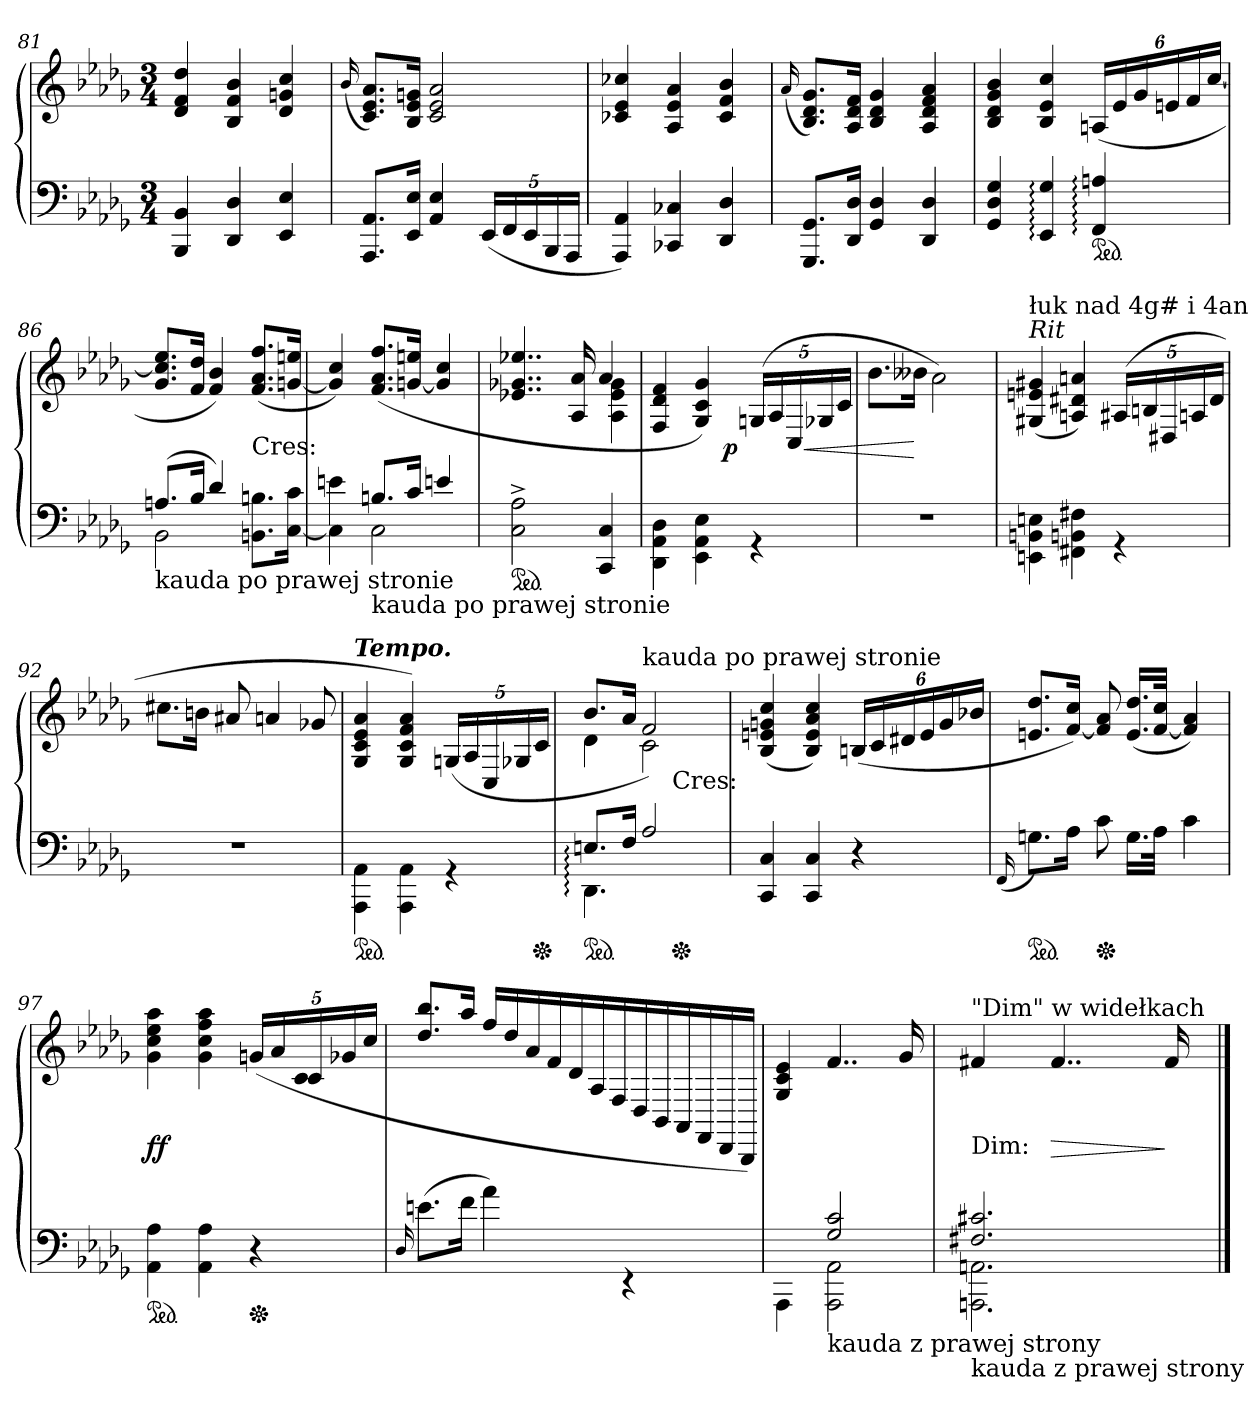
**kern	**kern	**dynam
*part1	*part1	*part1
*staff2	*staff1	*staff1/2
*clefF4	*clefG2	*
*k[b-e-a-d-g-]	*k[b-e-a-d-g-]	*
*M3/4	*M3/4	*
=81	=81	=81
4BBB- 4BB-	4d- 4f 4dd-	.
4DD- 4D-	4B- 4f 4b-	.
4EE- 4E-	4d- 4gn 4cc	.
=82	=82	=82
.	(>16qqb-/	.
8.AAA- 8.AA-L	8.c 8.e- 8.a-L)	.
16EE- 16E-Jk	16B- 16e- 16gnJk	.
4AA- 4E-	2c 2e- 2a-	.
(>20EE-LL	.	.
20FF	.	.
20EE-	.	.
20BBB-	.	.
20AAA-JJ	.	.
=83	=83	=83
4AAA- 4AA-)	4c-X 4e- 4cc-X	.
4CC-X 4C-X	4A- 4e- 4a-	.
4DD- 4D-	4c- 4f 4b-	.
=84	=84	=84
.	(<16qqa-/	.
8.GGG- 8.GG-L	8.B- 8.d- 8.g-L)	.
16DD- 16D-Jk	16A- 16d- 16fJk	.
4GG- 4D-	4B- 4d- 4g-	.
4DD- 4D-	4A- 4d- 4f 4a-	.
=85	=85	=85
4GG-/ 4D-/ 4G-/	4B- 4d- 4g- 4b-	.
4EE-:/ 4G-:/	4B- 4e- 4cc	.
*ped	*	*
4FF:/ 4An:/	(>24AnLL	.
.	24e-/	.
.	24g-/	.
.	24en/	.
.	24f	.
.	[24cc/JJ	.
=86	=86	=86
*^	*	*
!LO:TX:b:t=kauda po prawej stronie	!	!	!
(>8.AnL	2BB-	8.g-/ 8.cc]/ 8.ee-/L	.
16B-Jk	.	16f 16dd-Jk	.
4d-)	.	4f 4b-)	.
!	!	!LO:TX:c:t=Cres&colon;	!
4ryy	8.BBn 8.BnL	(>8.f/ 8.a-/ 8.ff/L	.
.	[16C 16cJk	[16gn 16eenJk	.
=87	=87	=87	=87
4en\	4C]	4gn] 4cc)	.
!LO:TX:b:t=kauda po prawej stronie	!	!	!
8.BnL	2C	(>8.f/ 8.a-/ 8.ff/L	.
16cJk	.	[16gn 16eenJk	.
4en/	.	4g] 4cc	.
*v	*v	*	*
=88	=88	=88
*	*^	*
!LO:TX:b:t=kauda po prawej stronie	!	!	!
*ped	*	*	*
2C^> 2A-^>	4..e-X 4..g-X 4..ee-X	2ryy	.
.	16A- 16a-	.	.
4CC 4C	4a-	4A- 4e- 4g-	.
=89	=89	=89	=89
4DD-\ 4AA-\ 4D-\	4F/ 4d-/ 4f/	4.ryy	.
4EE-\ 4AA-\ 4E-\	4G-/ 4c/ 4g-/)	.	.
.	.	4.ryy	p
4rGG	(>20Gn/LL	.	.
.	20A-/	.	.
.	20C/	.	.
.	20G-X	.	<
.	20c/JJ	.	.
*	*v	*v	*
=90	=90	=90
2.rF	8.b-L	.
.	16b--XJk	[
.	2a-\)	.
=91	=91	=91
!	!LO:TX:a:i:t=Rit	!
!	!LO:TX:a:t=łuk nad 4g# i 4an	!
4EEn\ 4BBn\ 4En\	(>4G#X 4en 4g#X	.
4FF#X\ 4BBn\ 4F#X\	4An/ 4d#X/ 4an/)	.
4rGG	(>20A#XLL	.
.	20Bn/	.
.	20D#X	.
.	20An/	.
.	20d#JJ	.
=92	=92	=92
2.rF	8.cc#XL	.
.	16bnJk	.
.	8a#X	.
.	4an	.
.	8g-X	.
=93	=93	=93
!	!LO:TX:a:Bi:t=Tempo.	!
*ped	*	*
4AAA-\ 4AA-\	4G-/ 4c/ 4e-/ 4a-/	.
4AAA-\ 4AA-\	4G-/ 4c/ 4f/ 4a-/)	.
4rGG	(>20Gn/LL	.
.	20A-/	.
.	20C/	.
.	20G-X	.
*Xped	*	*
.	20c/JJ	.
=94	=94	=94
*^	*^	*
*	*	*	*^	*
*ped	*	*	*	*	*
8.En:L	4.DD-:	8.b-L	4d-	4.ryy	.
16FJk	.	16a-Jk	.	.	.
!	!	!LO:TX:a:t=kauda po prawej stronie	!	!	!
2A-	.	2f)	2c	.	.
!	!	!	!	!LO:TX:c:t=Cres&colon;	!
*Xped	*	*	*	*	*
.	4.ryy	.	.	4.ryy	.
=95	=95	=95	=95	=95	=95
!	!	!LO:TX:a:t=linia kropkowana od cres do końca t. 96	!	!	!
!	!	!LO:TX:a:t=łuk nad 4cc i 4cc	!	!	!
*v	*v	*	*	*	*
*	*v	*v	*v	*
4CC 4C	(>4B- 4en 4gn 4cc	.
4CC 4C	4B- 4e 4a- 4cc)	.
4r	(>24BnLL	.
.	24c	.
.	24d#X	.
.	24e	.
.	24g	.
.	24b-XJJ	.
=96	=96	=96
(>16qqFF/	.	.
*ped	*	*
8.GnL)	8.en 8.dd-L	.
16A-Jk	[16f 16ccJk)	.
*Xped	*	*
8c	8f] 8a-	.
16.GLL	(>16.e 16.dd-LL	.
32A-JJk	[32f 32ccJJk	.
4c	4f] 4a-)	.
=97	=97	=97
*	*^	*
*ped	*	*	*
4AA- 4A-	4g- 4cc 4ee- 4aa-	2ryy	ff
4AA- 4A-	4g- 4cc 4ff 4aa-	.	.
*	*	*Xtuplet	*
*Xped	*	*	*
4r	(>20gnLL	20ryy	.
.	20a-	20ryy	.
!	!	!LO:N:vis=4	!
.	20c	20c\	.
.	20g-X	20ryy	.
.	20ccJJ	20ryy	.
*	*v	*v	*
=98	=98	=98
16qqD-/	.	.
(<8.en\L	8.dd-/ 8.bb-/L	.
16f\Jk	16aa-/Jk	.
4a-\)	26ffLL	.
.	26dd-	.
.	26a-	.
.	26f	.
.	26d-	.
.	26A-/	.
.	26F/	.
4rEE	.	.
.	26D-/	.
.	26BB-/	.
.	26AA-/	.
.	26FF/	.
.	26DD-/	.
.	26BBB-/JJ)	.
=99	=99	=99
*^	*	*
4ryy	4AAA-\	4G-/ 4c/ 4e-/	.
!LO:TX:b:t=kauda z prawej strony	!	!	!
2G- 2c	2AAA- 2AA-	4..f	.
.	.	16g-	.
=100	=100	=100	=100
!	!	!LO:TX:c:t=Dim&colon;	!
!	!	!LO:TX:a:t="Dim" w widełkach	!
!LO:TX:b:t=kauda z prawej strony	!	!	!
2.F#X 2.c#X	2.AAAn 2.AAn	4f#X	.
.	.	4..f#	>
.	.	16f#	]
*v	*v	*	*
==	==	==
*-	*-	*-
